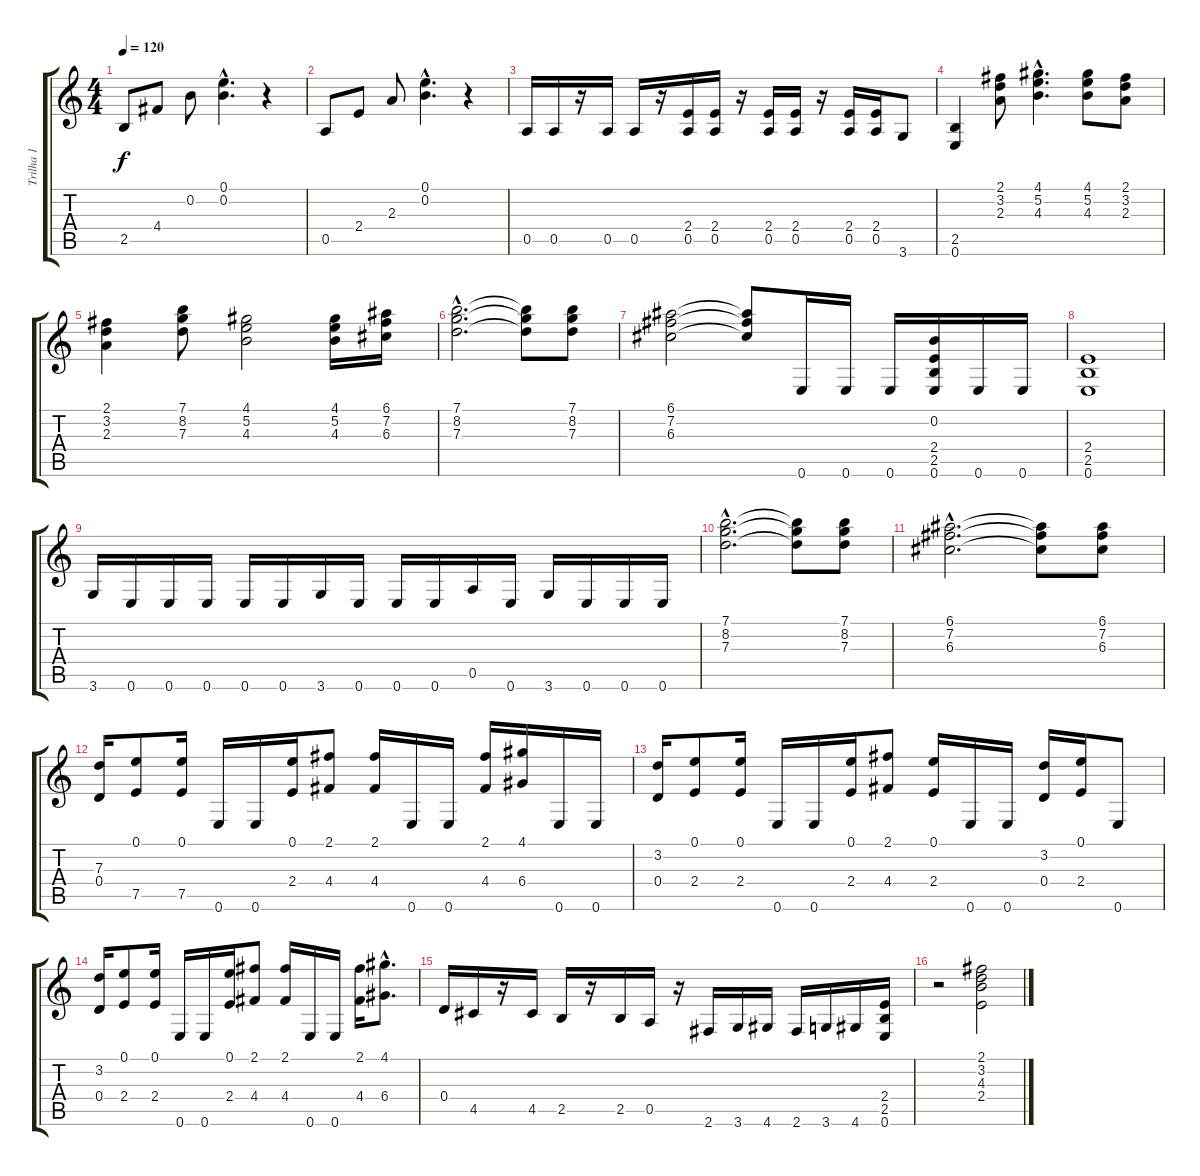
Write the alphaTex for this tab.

\track ("Trilha 1" "Trilha 1") {instrument distortionguitar}
\staff {score tabs}
\tuning (E4 B3 G3 D3 A2 E2) {hide}
\ts (4 4)
\tempo 120
\clef g2
\ks c
2.5.8{dy f} 4.4.8 0.2.8 (0.1{hac} 0.2{hac}).4{d} r.4 |
0.5.8 2.4.8 2.3.8 (0.1{hac} 0.2{hac}).4{d} r.4 |
0.5.16 0.5.16 r.16 0.5.16 0.5.16 r.16 (2.4 0.5).16 (2.4 0.5).16 r.16 (2.4 0.5).16 (2.4 0.5).16 r.16 (2.4 0.5).16 (2.4 0.5).16 3.6.8 |
(2.5 0.6).4 (2.1 3.2 2.3).8 (4.1{hac} 5.2{hac} 4.3{hac}).4{d} (4.1 5.2 4.3).8 (2.1 3.2 2.3).8 |
(2.1 3.2 2.3).4 (7.1 8.2 7.3).8 (4.1 5.2 4.3).2 (4.1 5.2 4.3).16 (6.1 7.2 6.3).16 |
(7.1{hac} 8.2{hac} 7.3{hac}).2{d} (7.1{t} 8.2{t} 7.3{t}).8 (7.1 8.2 7.3).8 |
(6.1 7.2 6.3).2 (6.1{t} 7.2{t} 6.3{t}).8 0.6.16 0.6.16 0.6.16 (0.2 2.4 2.5 0.6).16 0.6.16 0.6.16 |
(2.4 2.5 0.6).1 |
3.6.16 0.6.16 0.6.16 0.6.16 0.6.16 0.6.16 3.6.16 0.6.16 0.6.16 0.6.16 0.5.16 0.6.16 3.6.16 0.6.16 0.6.16 0.6.16 |
(7.1{hac} 8.2{hac} 7.3{hac}).2{d} (7.1{t} 8.2{t} 7.3{t}).8 (7.1 8.2 7.3).8 |
(6.1{hac} 7.2{hac} 6.3{hac}).2{d} (6.1{t} 7.2{t} 6.3{t}).8 (6.1 7.2 6.3).8 |
(7.3 0.4).16 (0.1 7.5).8 (0.1 7.5).16 0.6.16 0.6.16 (0.1 2.4).16 (2.1 4.4).8 (2.1 4.4).16 0.6.16 0.6.16 (2.1 4.4).16 (4.1 6.4).16 0.6.16 0.6.16 |
(3.2 0.4).16 (0.1 2.4).8 (0.1 2.4).16 0.6.16 0.6.16 (0.1 2.4).16 (2.1 4.4).8 (0.1 2.4).16 0.6.16 0.6.16 (3.2 0.4).16 (0.1 2.4).16 0.6.8 |
(3.2 0.4).16 (0.1 2.4).8 (0.1 2.4).16 0.6.16 0.6.16 (0.1 2.4).16 (2.1 4.4).8 (2.1 4.4).16 0.6.16 0.6.16 (2.1 4.4).16 (4.1{hac} 6.4{hac}).8{d} |
0.4.16 4.5.16 r.16 4.5.16 2.5.16 r.16 2.5.16 0.5.16 r.16 2.6.16 3.6.16 4.6.16 2.6.16 3.6.16 4.6.16 (2.4 2.5 0.6).16 |
r.2 (2.1 3.2 4.3 2.4).2
